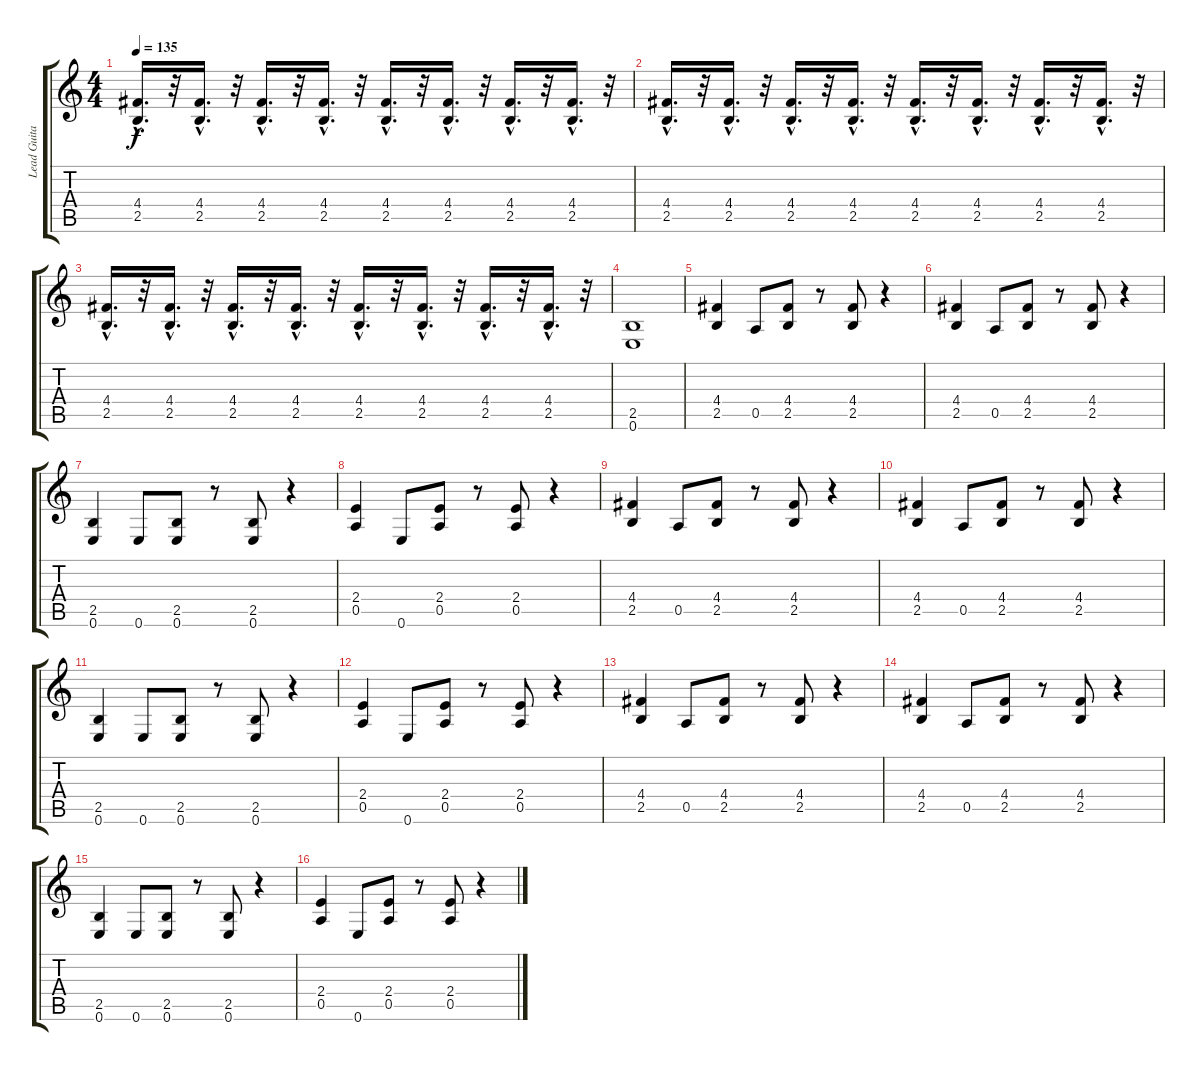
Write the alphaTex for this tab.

\track ("Lead Guitar" "Lead Guita") {instrument overdrivenguitar}
\staff {score tabs}
\tuning (E4 B3 G3 D3 A2 E2) {hide}
\ts (4 4)
\tempo 135
\clef g2
\ks c
(4.4{hac} 2.5{hac}).16{d dy f} r.32 (4.4{hac} 2.5{hac}).16{d} r.32 (4.4{hac} 2.5{hac}).16{d} r.32 (4.4{hac} 2.5{hac}).16{d} r.32 (4.4{hac} 2.5{hac}).16{d} r.32 (4.4{hac} 2.5{hac}).16{d} r.32 (4.4{hac} 2.5{hac}).16{d} r.32 (4.4{hac} 2.5{hac}).16{d} r.32 |
(4.4{hac} 2.5{hac}).16{d} r.32 (4.4{hac} 2.5{hac}).16{d} r.32 (4.4{hac} 2.5{hac}).16{d} r.32 (4.4{hac} 2.5{hac}).16{d} r.32 (4.4{hac} 2.5{hac}).16{d} r.32 (4.4{hac} 2.5{hac}).16{d} r.32 (4.4{hac} 2.5{hac}).16{d} r.32 (4.4{hac} 2.5{hac}).16{d} r.32 |
(4.4{hac} 2.5{hac}).16{d} r.32 (4.4{hac} 2.5{hac}).16{d} r.32 (4.4{hac} 2.5{hac}).16{d} r.32 (4.4{hac} 2.5{hac}).16{d} r.32 (4.4{hac} 2.5{hac}).16{d} r.32 (4.4{hac} 2.5{hac}).16{d} r.32 (4.4{hac} 2.5{hac}).16{d} r.32 (4.4{hac} 2.5{hac}).16{d} r.32 |
(2.5 0.6).1 |
(4.4 2.5).4 0.5.8 (4.4 2.5).8 r.8 (4.4 2.5).8 r.4 |
(4.4 2.5).4 0.5.8 (4.4 2.5).8 r.8 (4.4 2.5).8 r.4 |
(2.5 0.6).4 0.6.8 (2.5 0.6).8 r.8 (2.5 0.6).8 r.4 |
(2.4 0.5).4 0.6.8 (2.4 0.5).8 r.8 (2.4 0.5).8 r.4 |
(4.4 2.5).4 0.5.8 (4.4 2.5).8 r.8 (4.4 2.5).8 r.4 |
(4.4 2.5).4 0.5.8 (4.4 2.5).8 r.8 (4.4 2.5).8 r.4 |
(2.5 0.6).4 0.6.8 (2.5 0.6).8 r.8 (2.5 0.6).8 r.4 |
(2.4 0.5).4 0.6.8 (2.4 0.5).8 r.8 (2.4 0.5).8 r.4 |
(4.4 2.5).4 0.5.8 (4.4 2.5).8 r.8 (4.4 2.5).8 r.4 |
(4.4 2.5).4 0.5.8 (4.4 2.5).8 r.8 (4.4 2.5).8 r.4 |
(2.5 0.6).4 0.6.8 (2.5 0.6).8 r.8 (2.5 0.6).8 r.4 |
(2.4 0.5).4 0.6.8 (2.4 0.5).8 r.8 (2.4 0.5).8 r.4
